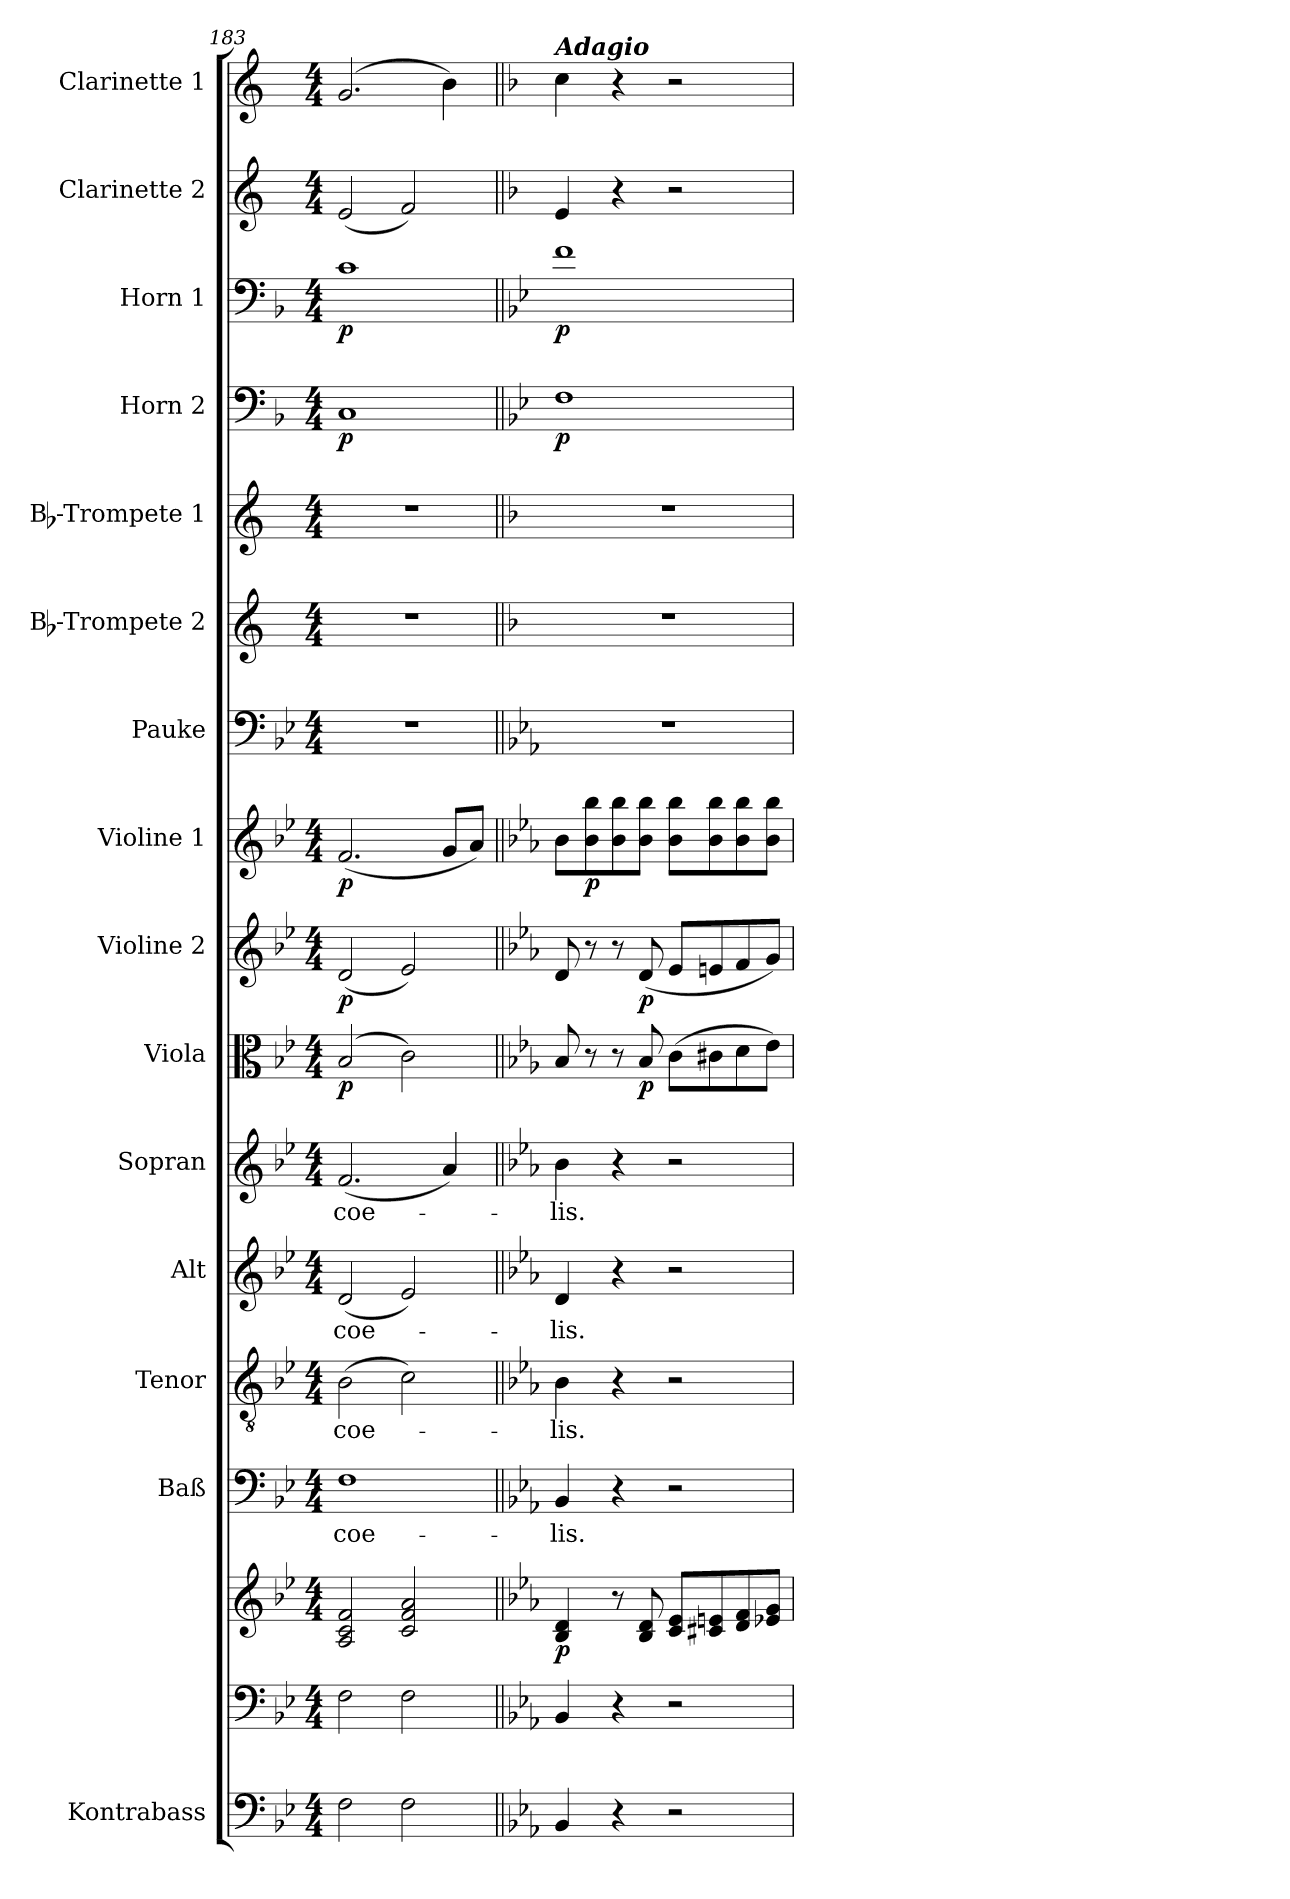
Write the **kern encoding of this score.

**kern	**kern	**kern	**dynam	**kern	**text	**kern	**text	**kern	**text	**kern	**text	**kern	**dynam	**kern	**dynam	**kern	**dynam	**kern	**kern	**kern	**kern	**dynam	**kern	**dynam	**kern	**kern
*part16	*part15	*part15	*part15	*part14	*part14	*part13	*part13	*part12	*part12	*part11	*part11	*part10	*part10	*part9	*part9	*part8	*part8	*part7	*part6	*part5	*part4	*part4	*part3	*part3	*part2	*part1
*staff17	*staff16	*staff15	*staff15/16	*staff14	*staff14	*staff13	*staff13	*staff12	*staff12	*staff11	*staff11	*staff10	*staff10	*staff9	*staff9	*staff8	*staff8	*staff7	*staff6	*staff5	*staff4	*staff4	*staff3	*staff3	*staff2	*staff1
*I"Kontrabass	*	*	*	*I"Baß	*	*I"Tenor	*	*I"Alt	*	*I"Sopran	*	*I"Viola	*	*I"Violine 2	*	*I"Violine 1	*	*I"Pauke	*I"Bb-Trompete 2	*I"Bb-Trompete 1	*I"Horn 2	*	*I"Horn 1	*	*I"Clarinette 2	*I"Clarinette 1
*I'Kb.	*	*	*	*I'Baß	*	*I'Ten	*	*I'Alt	*	*I'Sop	*	*I'Vla.	*	*I'Vln. 2	*	*I'Vln. 1	*	*I'Pk.	*I'Bb Trp. 2	*I'Bb Trp. 1	*I'Hrn. 2	*	*I'Hrn. 1	*	*I'Cl. 2	*I'Cl. 1
*clefF4	*clefF4	*clefG2	*	*clefF4	*	*clefGv2	*	*clefG2	*	*clefG2	*	*clefC3	*	*clefG2	*	*clefG2	*	*clefF4	*clefG2	*clefG2	*clefF4	*	*clefF4	*	*clefG2	*clefG2
*ITrd7c12	*	*	*	*	*	*	*	*	*	*	*	*	*	*	*	*	*	*	*ITrd1c2	*ITrd1c2	*ITrd4c7	*	*ITrd4c7	*	*ITrd1c2	*ITrd1c2
*k[b-e-]	*k[b-e-]	*k[b-e-]	*	*k[b-e-]	*	*k[b-e-]	*	*k[b-e-]	*	*k[b-e-]	*	*k[b-e-]	*	*k[b-e-]	*	*k[b-e-]	*	*k[b-e-]	*k[b-e-]	*k[b-e-]	*k[b-e-]	*	*k[b-e-]	*	*k[b-e-]	*k[b-e-]
*B-:	*B-:	*B-:	*	*B-:	*	*B-:	*	*B-:	*	*B-:	*	*B-:	*	*B-:	*	*B-:	*	*B-:	*B-:	*B-:	*B-:	*	*B-:	*	*B-:	*B-:
*M4/4	*M4/4	*M4/4	*	*M4/4	*	*M4/4	*	*M4/4	*	*M4/4	*	*M4/4	*	*M4/4	*	*M4/4	*	*M4/4	*M4/4	*M4/4	*M4/4	*	*M4/4	*	*M4/4	*M4/4
=183	=183	=183	=183	=183	=183	=183	=183	=183	=183	=183	=183	=183	=183	=183	=183	=183	=183	=183	=183	=183	=183	=183	=183	=183	=183	=183
!	!	!	!	!	!LO:LY:b	!	!LO:LY:b	!	!LO:LY:b	!	!LO:LY:b	!	!LO:DY:b	!	!LO:DY:b	!	!LO:DY:b	!	!	!	!	!LO:DY:b	!	!LO:DY:b	!	!
2FF\	2F\	2A/ 2c/ 2f/	.	1F	coe-	(>2B-\	coe-	(<2d/	coe-	(<2.f/	coe-	(2B-/	p	(<2d/	p	(<2.f/	p	1r	1r	1r	1FF	p	1F	p	(<2d/	(2.f/
2FF\	2F\	2c/ 2f/ 2a/	.	.	.	2c\)	.	2e-/)	.	.	.	2c\)	.	2e-/)	.	.	.	.	.	.	.	.	.	.	2e-/)	.
.	.	.	.	.	.	.	.	.	.	4a/)	.	.	.	.	.	8g/L	.	.	.	.	.	.	.	.	.	4a\)
.	.	.	.	.	.	.	.	.	.	.	.	.	.	.	.	8a/J)	.	.	.	.	.	.	.	.	.	.
=184||	=184||	=184||	=184||	=184||	=184||	=184||	=184||	=184||	=184||	=184||	=184||	=184||	=184||	=184||	=184||	=184||	=184||	=184||	=184||	=184||	=184||	=184||	=184||	=184||	=184||	=184||
*k[b-e-a-]	*k[b-e-a-]	*k[b-e-a-]	*	*k[b-e-a-]	*	*k[b-e-a-]	*	*k[b-e-a-]	*	*k[b-e-a-]	*	*k[b-e-a-]	*	*k[b-e-a-]	*	*k[b-e-a-]	*	*k[b-e-a-]	*k[b-e-a-]	*k[b-e-a-]	*k[b-e-a-]	*	*k[b-e-a-]	*	*k[b-e-a-]	*k[b-e-a-]
*E-:	*E-:	*E-:	*	*E-:	*	*E-:	*	*E-:	*	*E-:	*	*E-:	*	*E-:	*	*E-:	*	*E-:	*E-:	*E-:	*E-:	*	*E-:	*	*E-:	*E-:
!	!	!	!	!	!	!	!	!	!	!	!	!	!	!	!	!	!	!	!	!	!	!	!	!	!	!LO:TX:a:Bi:t=Adagio
!	!	!	!LO:DY:b	!	!LO:LY:b	!	!LO:LY:b	!	!LO:LY:b	!	!LO:LY:b	!	!	!	!	!	!	!	!	!	!	!LO:DY:b	!	!LO:DY:b	!	!
4BBB-/	4BB-/	4B-/ 4d/	p	4BB-/	-lis.	4B-\	-lis.	4d/	-lis.	4b-\	-lis.	8B-/	.	8d/	.	8b-\L	.	1r	1r	1r	1BB-	p	1B-	p	4d/	4b-\
!	!	!	!	!	!	!	!	!	!	!	!	!	!	!	!	!	!LO:DY:b	!	!	!	!	!	!	!	!	!
.	.	.	.	.	.	.	.	.	.	.	.	8r	.	8r	.	8b-\ 8bb-\	p	.	.	.	.	.	.	.	.	.
4r	4r	8r	.	4r	.	4r	.	4r	.	4r	.	8r	.	8r	.	8b-\ 8bb-\	.	.	.	.	.	.	.	.	4r	4r
!	!	!	!	!	!	!	!	!	!	!	!	!	!LO:DY:b	!	!LO:DY:b	!	!	!	!	!	!	!	!	!	!	!
.	.	8B-/ 8d/	.	.	.	.	.	.	.	.	.	8B-/	p	(<8d/	p	8b-\ 8bb-\J	.	.	.	.	.	.	.	.	.	.
2r	2r	8c/ 8e-/L	.	2r	.	2r	.	2r	.	2r	.	(>8c\L	.	8e-/L	.	8b-\ 8bb-\L	.	.	.	.	.	.	.	.	2r	2r
.	.	8c#X/ 8en/	.	.	.	.	.	.	.	.	.	8c#X\	.	8en/	.	8b-\ 8bb-\	.	.	.	.	.	.	.	.	.	.
.	.	8d/ 8f/	.	.	.	.	.	.	.	.	.	8d\	.	8f/	.	8b-\ 8bb-\	.	.	.	.	.	.	.	.	.	.
.	.	8e-X/ 8g/J	.	.	.	.	.	.	.	.	.	8e-\J)	.	8g/J)	.	8b-\ 8bb-\J	.	.	.	.	.	.	.	.	.	.
=	=	=	=	=	=	=	=	=	=	=	=	=	=	=	=	=	=	=	=	=	=	=	=	=	=	=
*-	*-	*-	*-	*-	*-	*-	*-	*-	*-	*-	*-	*-	*-	*-	*-	*-	*-	*-	*-	*-	*-	*-	*-	*-	*-	*-
